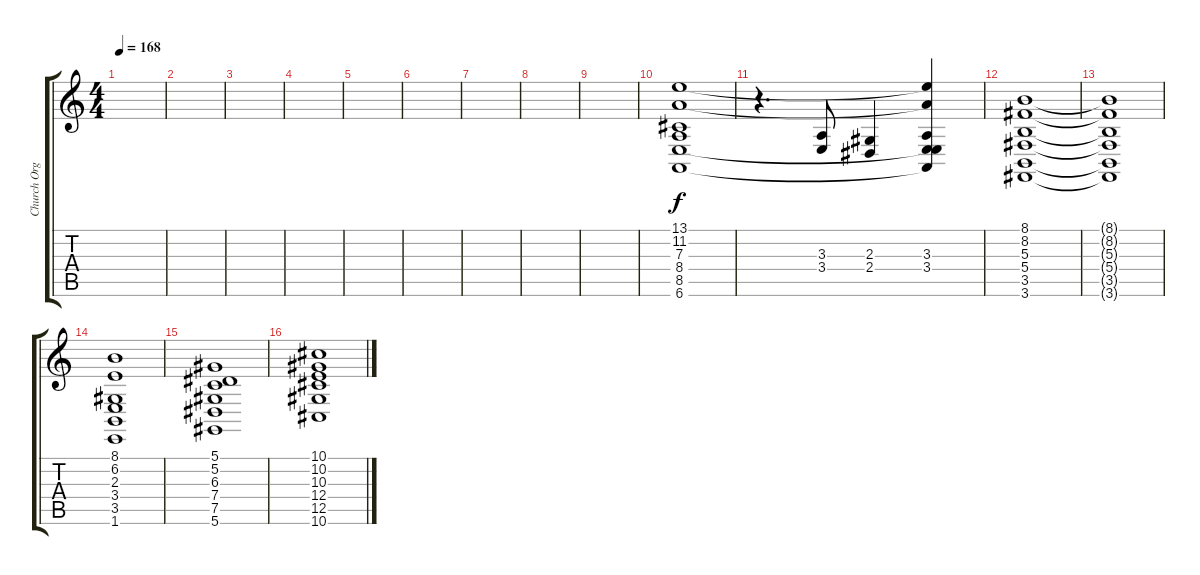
\track ("Church Organ" "Church Org") {instrument churchorgan}
\staff {score tabs}
\tuning (Eb4 Bb3 Gb3 Db3 Ab2 Eb2) {hide}
\ts (4 4)
\tempo 168
\clef g2
\ks c
|
|
|
|
|
|
|
|
|
(13.1 11.2 7.3 8.4 8.5 6.6).1 |
r.4{d} (3.3 3.4).8 (2.3 2.4).4 (13.1{t} 11.2{t} 3.3 3.4 8.5{t} 6.6{t}).4 |
(8.1 8.2 5.3 5.4 3.5 3.6).1 |
(8.1{t} 8.2{t} 5.3{t} 5.4{t} 3.5{t} 3.6{t}).1 |
(8.1 6.2 2.3 3.4 3.5 1.6).1 |
(5.1 5.2 6.3 7.4 7.5 5.6).1 |
(10.1 10.2 10.3 12.4 12.5 10.6).1
